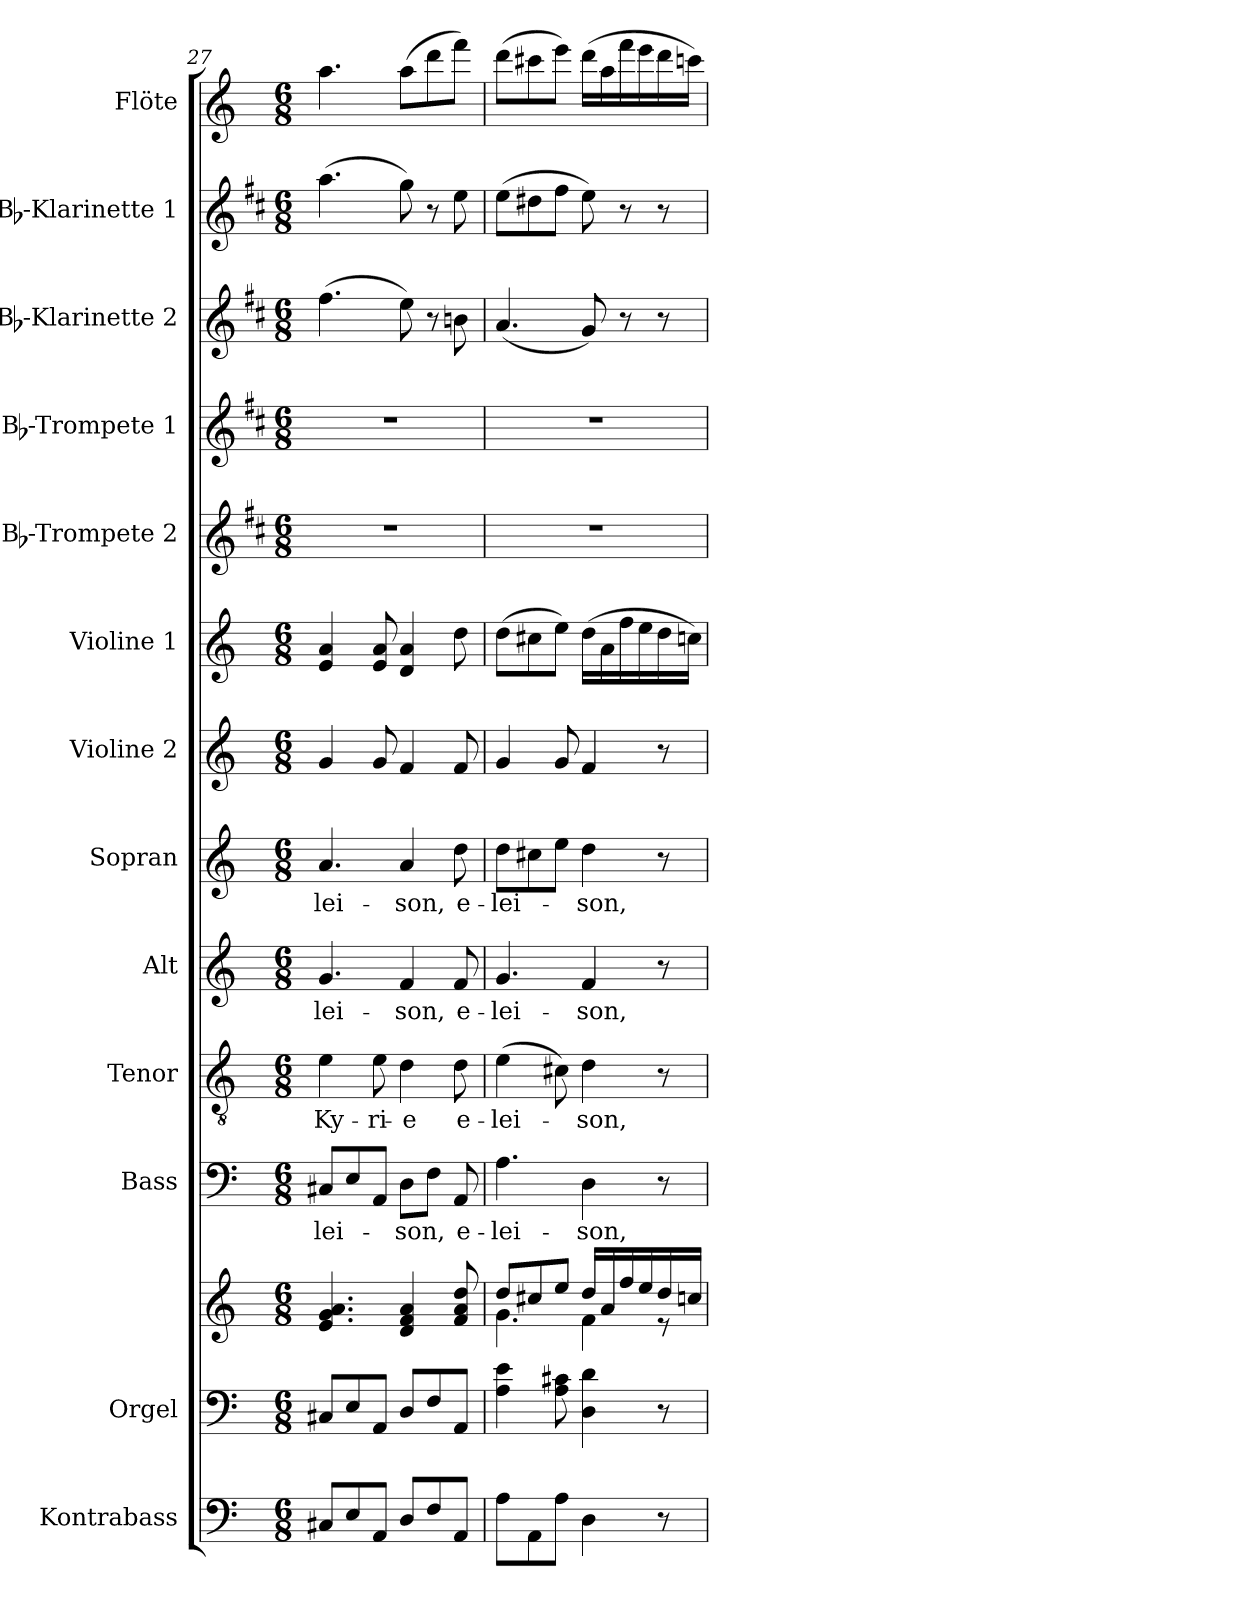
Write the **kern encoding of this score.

**kern	**kern	**kern	**kern	**text	**kern	**text	**kern	**text	**kern	**text	**kern	**kern	**kern	**kern	**kern	**kern	**kern
*part13	*part12	*part12	*part11	*part11	*part10	*part10	*part9	*part9	*part8	*part8	*part7	*part6	*part5	*part4	*part3	*part2	*part1
*staff14	*staff13	*staff12	*staff11	*staff11	*staff10	*staff10	*staff9	*staff9	*staff8	*staff8	*staff7	*staff6	*staff5	*staff4	*staff3	*staff2	*staff1
*I"Kontrabass	*I"Orgel	*	*I"Bass	*	*I"Tenor	*	*I"Alt	*	*I"Sopran	*	*I"Violine 2	*I"Violine 1	*I"Bb-Trompete 2	*I"Bb-Trompete 1	*I"Bb-Klarinette 2	*I"Bb-Klarinette 1	*I"Flöte
*I'Kb.	*I'Org.	*	*I'B.	*	*I'T.	*	*I'A.	*	*I'S.	*	*I'Vl. 2	*I'Vl. 1	*I'Bb Trp. 2	*I'Bb Trp. 1	*I'Bb Kl. 2	*I'Bb Kl. 1	*I'Fl.
*clefF4	*clefF4	*clefG2	*clefF4	*	*clefGv2	*	*clefG2	*	*clefG2	*	*clefG2	*clefG2	*clefG2	*clefG2	*clefG2	*clefG2	*clefG2
*ITrd7c12	*	*	*	*	*	*	*	*	*	*	*	*	*ITrd1c2	*ITrd1c2	*ITrd1c2	*ITrd1c2	*
*k[]	*k[]	*k[]	*k[]	*	*k[]	*	*k[]	*	*k[]	*	*k[]	*k[]	*k[]	*k[]	*k[]	*k[]	*k[]
*C:	*C:	*C:	*C:	*	*C:	*	*C:	*	*C:	*	*C:	*C:	*C:	*C:	*C:	*C:	*C:
*M6/8	*M6/8	*M6/8	*M6/8	*	*M6/8	*	*M6/8	*	*M6/8	*	*M6/8	*M6/8	*M6/8	*M6/8	*M6/8	*M6/8	*M6/8
=27	=27	=27	=27	=27	=27	=27	=27	=27	=27	=27	=27	=27	=27	=27	=27	=27	=27
!	!	!	!	!LO:LY:b	!	!LO:LY:b	!	!LO:LY:b	!	!LO:LY:b	!	!	!	!	!	!	!
8CC#X/L	8C#X/L	4.e/ 4.g/ 4.a/	8C#X/L	-lei-	4e\	Ky-	4.g/	-lei-	4.a/	-lei-	4g/	4e/ 4a/	2.r	2.r	(>4.ee\	(>4.gg\	4.aa\
8EE/	8E/	.	8E/	.	.	.	.	.	.	.	.	.	.	.	.	.	.
!	!	!	!	!	!	!LO:LY:b	!	!	!	!	!	!	!	!	!	!	!
8AAA/J	8AA/J	.	8AA/J	.	8e\	-ri-	.	.	.	.	8g/	8e/ 8a/	.	.	.	.	.
!	!	!	!	!LO:LY:b	!	!LO:LY:b	!	!LO:LY:b	!	!LO:LY:b	!	!	!	!	!	!	!
8DD/L	8D/L	4d/ 4f/ 4a/	8D\L	-son,	4d\	-e	4f/	-son,	4a/	-son,	4f/	4d/ 4a/	.	.	8dd\)	8ff\)	(>8aa\L
8FF/	8F/	.	8F\J	.	.	.	.	.	.	.	.	.	.	.	8r	8r	8ddd\
!	!	!	!	!LO:LY:b	!	!LO:LY:b	!	!LO:LY:b	!	!LO:LY:b	!	!	!	!	!	!	!
8AAA/J	8AA/J	8f/ 8a/ 8dd/	8AA/	e-	8d\	e-	8f/	e-	8dd\	e-	8f/	8dd\	.	.	8an\	8dd\	8fff\J)
=28	=28	=28	=28	=28	=28	=28	=28	=28	=28	=28	=28	=28	=28	=28	=28	=28	=28
*	*	*^	*	*	*	*	*	*	*	*	*	*	*	*	*	*	*
!	!	!	!	!	!LO:LY:b	!	!LO:LY:b	!	!LO:LY:b	!	!LO:LY:b	!	!	!	!	!	!	!
8AA\L	4A\ 4e\	8dd/L	4.g\	4.A\	-lei-	(>4e\	-lei-	4.g/	-lei-	8dd\L	-lei-	4g/	(>8dd\L	2.r	2.r	(<4.g/	(>8dd\L	(>8ddd\L
8AAA\	.	8cc#X/	.	.	.	.	.	.	.	8cc#X\	.	.	8cc#X\	.	.	.	8cc#X\	8ccc#X\
8AA\J	8A\ 8c#X\	8ee/J	.	.	.	8c#X\)	.	.	.	8ee\J	.	8g/	8ee\J)	.	.	.	8ee\J	8eee\J)
!	!	!	!	!	!LO:LY:b	!	!LO:LY:b	!	!LO:LY:b	!	!LO:LY:b	!	!	!	!	!	!	!
4DD\	4D\ 4d\	16dd/LL	4f\	4D\	-son,	4d\	-son,	4f/	-son,	4dd\	-son,	4f/	(>16dd\LL	.	.	8f/)	8dd\)	(>16ddd\LL
.	.	16a/	.	.	.	.	.	.	.	.	.	.	16a\	.	.	.	.	16aa\
.	.	16ff/	.	.	.	.	.	.	.	.	.	.	16ff\	.	.	8r	8r	16fff\
.	.	16ee/	.	.	.	.	.	.	.	.	.	.	16ee\	.	.	.	.	16eee\
8r	8r	16dd/	8re	8r	.	8r	.	8r	.	8r	.	8r	16dd\	.	.	8r	8r	16ddd\
.	.	16ccn/JJ	.	.	.	.	.	.	.	.	.	.	16ccn\JJ)	.	.	.	.	16cccn\JJ)
*	*	*v	*v	*	*	*	*	*	*	*	*	*	*	*	*	*	*	*
=	=	=	=	=	=	=	=	=	=	=	=	=	=	=	=	=	=
*-	*-	*-	*-	*-	*-	*-	*-	*-	*-	*-	*-	*-	*-	*-	*-	*-	*-
